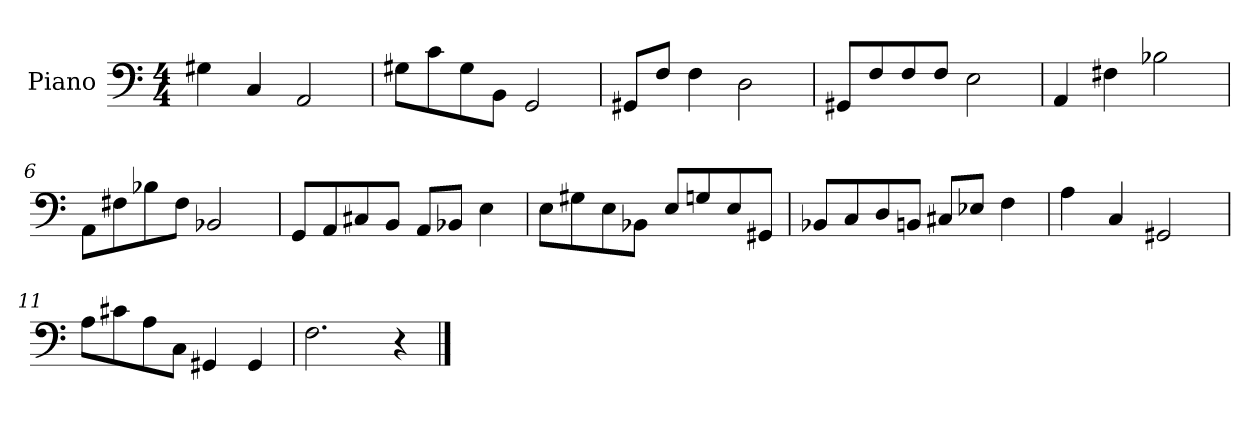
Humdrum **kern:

**kern
*part1
*staff1
*I"Piano
*I'Pno.
*clefF4
*k[]
*M4/4
*MM120
=1
4G#X\
4C/
2AA/
=2
8G#X\L
8c\
8G#\
8BB\J
2GG/
=3
8GG#X/L
8F/J
4F\
2D\
=4
8GG#X/L
8F/
8F/
8F/J
2E\
=5
4AA/
4F#X\
2B-X\
=6
8AA\L
8F#X\
8B-X\
8F#\J
2BB-X/
=7
8GG/L
8AA/
8C#X/
8BB/J
8AA/L
8BB-X/J
4E\
!!LO:LB:g=z
=8
8E\L
8G#X\
8E\
8BB-X\J
8E/L
8Gn/
8E/
8GG#X/J
=9
8BB-X/L
8C/
8D/
8BBn/J
8C#X/L
8E-X/J
4F\
=10
4A\
4C/
2GG#X/
=11
8A\L
8c#X\
8A\
8C\J
4GG#X/
4GG#/
=12
2.F\
4r
==
*-
